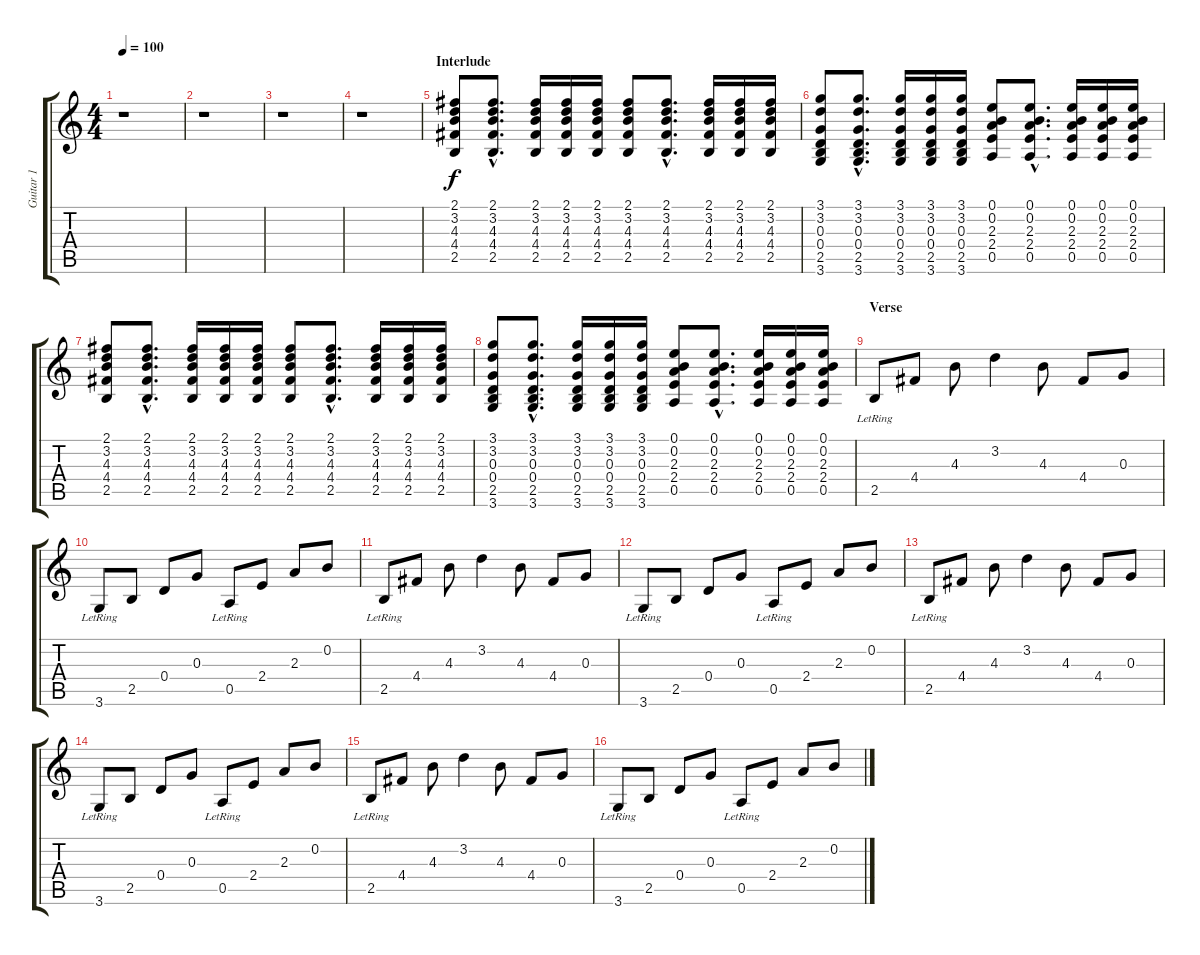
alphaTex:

\track ("Guitar 1" "Guitar 1") {instrument electricguitarjazz}
\staff {score tabs}
\tuning (E4 B3 G3 D3 A2 E2) {hide}
\ts (4 4)
\tempo 100
\clef g2
\ks c
r.1{dy f} |
r.1 |
r.1 |
r.1 |
\section ("" "Interlude")
(2.1 3.2 4.3 4.4 2.5).8 (2.1{hac} 3.2{hac} 4.3{hac} 4.4{hac} 2.5{hac}).8{d} (2.1 3.2 4.3 4.4 2.5).16 (2.1 3.2 4.3 4.4 2.5).16 (2.1 3.2 4.3 4.4 2.5).16 (2.1 3.2 4.3 4.4 2.5).8 (2.1{hac} 3.2{hac} 4.3{hac} 4.4{hac} 2.5{hac}).8{d} (2.1 3.2 4.3 4.4 2.5).16 (2.1 3.2 4.3 4.4 2.5).16 (2.1 3.2 4.3 4.4 2.5).16 |
(3.1 3.2 0.3 0.4 2.5 3.6).8 (3.1{hac} 3.2{hac} 0.3{hac} 0.4{hac} 2.5{hac} 3.6{hac}).8{d} (3.1 3.2 0.3 0.4 2.5 3.6).16 (3.1 3.2 0.3 0.4 2.5 3.6).16 (3.1 3.2 0.3 0.4 2.5 3.6).16 (0.1 0.2 2.3 2.4 0.5).8 (0.1{hac} 0.2{hac} 2.3{hac} 2.4{hac} 0.5{hac}).8{d} (0.1 0.2 2.3 2.4 0.5).16 (0.1 0.2 2.3 2.4 0.5).16 (0.1 0.2 2.3 2.4 0.5).16 |
(2.1 3.2 4.3 4.4 2.5).8 (2.1{hac} 3.2{hac} 4.3{hac} 4.4{hac} 2.5{hac}).8{d} (2.1 3.2 4.3 4.4 2.5).16 (2.1 3.2 4.3 4.4 2.5).16 (2.1 3.2 4.3 4.4 2.5).16 (2.1 3.2 4.3 4.4 2.5).8 (2.1{hac} 3.2{hac} 4.3{hac} 4.4{hac} 2.5{hac}).8{d} (2.1 3.2 4.3 4.4 2.5).16 (2.1 3.2 4.3 4.4 2.5).16 (2.1 3.2 4.3 4.4 2.5).16 |
(3.1 3.2 0.3 0.4 2.5 3.6).8 (3.1{hac} 3.2{hac} 0.3{hac} 0.4{hac} 2.5{hac} 3.6{hac}).8{d} (3.1 3.2 0.3 0.4 2.5 3.6).16 (3.1 3.2 0.3 0.4 2.5 3.6).16 (3.1 3.2 0.3 0.4 2.5 3.6).16 (0.1 0.2 2.3 2.4 0.5).8 (0.1{hac} 0.2{hac} 2.3{hac} 2.4{hac} 0.5{hac}).8{d} (0.1 0.2 2.3 2.4 0.5).16 (0.1 0.2 2.3 2.4 0.5).16 (0.1 0.2 2.3 2.4 0.5).16 |
\section ("" "Verse")
2.5{lr}.8 4.4.8 4.3.8 3.2.4 4.3.8 4.4.8 0.3.8 |
3.6{lr}.8 2.5.8 0.4.8 0.3.8 0.5{lr}.8 2.4.8 2.3.8 0.2.8 |
2.5{lr}.8 4.4.8 4.3.8 3.2.4 4.3.8 4.4.8 0.3.8 |
3.6{lr}.8 2.5.8 0.4.8 0.3.8 0.5{lr}.8 2.4.8 2.3.8 0.2.8 |
2.5{lr}.8 4.4.8 4.3.8 3.2.4 4.3.8 4.4.8 0.3.8 |
3.6{lr}.8 2.5.8 0.4.8 0.3.8 0.5{lr}.8 2.4.8 2.3.8 0.2.8 |
2.5{lr}.8 4.4.8 4.3.8 3.2.4 4.3.8 4.4.8 0.3.8 |
3.6{lr}.8 2.5.8 0.4.8 0.3.8 0.5{lr}.8 2.4.8 2.3.8 0.2.8
